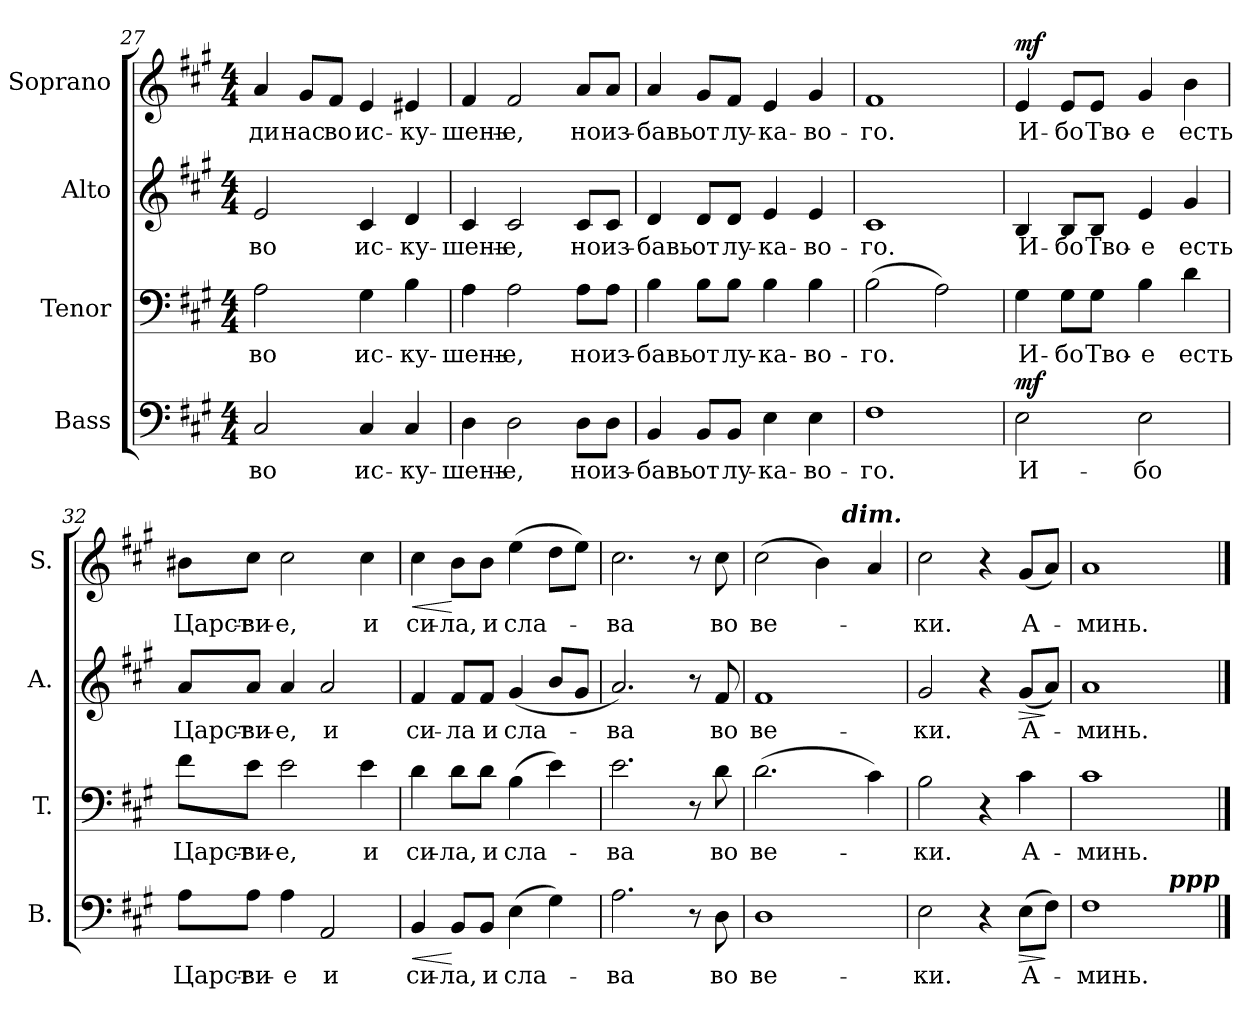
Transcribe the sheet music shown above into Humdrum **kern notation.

**kern	**text	**dynam	**kern	**text	**kern	**text	**dynam	**kern	**text	**dynam
*part4	*part4	*part4	*part3	*part3	*part2	*part2	*part2	*part1	*part1	*part1
*staff4	*staff4	*staff4	*staff3	*staff3	*staff2	*staff2	*staff2	*staff1	*staff1	*staff1
*I"Bass	*	*	*I"Tenor	*	*I"Alto	*	*	*I"Soprano	*	*
*I'B.	*	*	*I'T.	*	*I'A.	*	*	*I'S.	*	*
*clefF4	*	*	*clefF4	*	*clefG2	*	*	*clefG2	*	*
*k[f#c#g#]	*	*	*k[f#c#g#]	*	*k[f#c#g#]	*	*	*k[f#c#g#]	*	*
*M4/4	*	*	*M4/4	*	*M4/4	*	*	*M4/4	*	*
=27	=27	=27	=27	=27	=27	=27	=27	=27	=27	=27
!	!LO:LY:b	!	!	!LO:LY:b	!	!LO:LY:b	!	!	!LO:LY:b	!
2C#/	во	.	2A\	во	2e/	во	.	4a/	-ди	.
!	!	!	!	!	!	!	!	!	!LO:LY:b	!
.	.	.	.	.	.	.	.	8g#/L	нас	.
!	!	!	!	!	!	!	!	!	!LO:LY:b	!
.	.	.	.	.	.	.	.	8f#/J	во	.
!	!LO:LY:b	!	!	!LO:LY:b	!	!LO:LY:b	!	!	!LO:LY:b	!
4C#/	ис-	.	4G#\	ис-	4c#/	ис-	.	4e/	ис-	.
!	!LO:LY:b	!	!	!LO:LY:b	!	!LO:LY:b	!	!	!LO:LY:b	!
4C#/	-ку-	.	4B\	-ку-	4d/	-ку-	.	4e#X/	-ку-	.
=28	=28	=28	=28	=28	=28	=28	=28	=28	=28	=28
!	!LO:LY:b	!	!	!LO:LY:b	!	!LO:LY:b	!	!	!LO:LY:b	!
4D\	-шень-	.	4A\	-шень-	4c#/	-шень-	.	4f#/	-шень-	.
!	!LO:LY:b	!	!	!LO:LY:b	!	!LO:LY:b	!	!	!LO:LY:b	!
2D\	-е,	.	2A\	-е,	2c#/	-е,	.	2f#/	-е,	.
!	!LO:LY:b	!	!	!LO:LY:b	!	!LO:LY:b	!	!	!LO:LY:b	!
8D\L	но	.	8A\L	но	8c#/L	но	.	8a/L	но	.
!	!LO:LY:b	!	!	!LO:LY:b	!	!LO:LY:b	!	!	!LO:LY:b	!
8D\J	из-	.	8A\J	из-	8c#/J	из-	.	8a/J	из-	.
!!LO:PB:g=z
=29	=29	=29	=29	=29	=29	=29	=29	=29	=29	=29
!	!LO:LY:b	!	!	!LO:LY:b	!	!LO:LY:b	!	!	!LO:LY:b	!
4BB/	-бавь	.	4B\	-бавь	4d/	-бавь	.	4a/	-бавь	.
!	!LO:LY:b	!	!	!LO:LY:b	!	!LO:LY:b	!	!	!LO:LY:b	!
8BB/L	от	.	8B\L	от	8d/L	от	.	8g#/L	от	.
!	!LO:LY:b	!	!	!LO:LY:b	!	!LO:LY:b	!	!	!LO:LY:b	!
8BB/J	лу-	.	8B\J	лу-	8d/J	лу-	.	8f#/J	лу-	.
!	!LO:LY:b	!	!	!LO:LY:b	!	!LO:LY:b	!	!	!LO:LY:b	!
4E\	-ка-	.	4B\	-ка-	4e/	-ка-	.	4e/	-ка-	.
!	!LO:LY:b	!	!	!LO:LY:b	!	!LO:LY:b	!	!	!LO:LY:b	!
4E\	-во-	.	4B\	-во-	4e/	-во-	.	4g#/	-во-	.
=30	=30	=30	=30	=30	=30	=30	=30	=30	=30	=30
!	!LO:LY:b	!	!	!LO:LY:b	!	!LO:LY:b	!	!	!LO:LY:b	!
1F#	-го.	.	(2B\	-го.	1c#	-го.	.	1f#	-го.	.
.	.	.	2A\)	.	.	.	.	.	.	.
=31	=31	=31	=31	=31	=31	=31	=31	=31	=31	=31
!	!LO:LY:b	!LO:DY:a	!	!LO:LY:b	!	!LO:LY:b	!	!	!LO:LY:b	!LO:DY:a
2E\	И-	mf	4G#\	И-	4B/	И-	.	4e/	И-	mf
!	!	!	!	!LO:LY:b	!	!LO:LY:b	!	!	!LO:LY:b	!
.	.	.	8G#\L	-бо	8B/L	-бо	.	8e/L	-бо	.
!	!	!	!	!LO:LY:b	!	!LO:LY:b	!	!	!LO:LY:b	!
.	.	.	8G#\J	Тво-	8B/J	Тво-	.	8e/J	Тво-	.
!	!LO:LY:b	!	!	!LO:LY:b	!	!LO:LY:b	!	!	!LO:LY:b	!
2E\	-бо	.	4B\	-е	4e/	-е	.	4g#/	-е	.
!	!	!	!	!LO:LY:b	!	!LO:LY:b	!	!	!LO:LY:b	!
.	.	.	4d\	есть	4g#/	есть	.	4b\	есть	.
=32	=32	=32	=32	=32	=32	=32	=32	=32	=32	=32
!	!LO:LY:b	!	!	!LO:LY:b	!	!LO:LY:b	!	!	!LO:LY:b	!
8A\L	Царст-	.	8f#\L	Царст-	8a/L	Царст-	.	8b#X\L	Царст-	.
!	!LO:LY:b	!	!	!LO:LY:b	!	!LO:LY:b	!	!	!LO:LY:b	!
8A\J	-ви-	.	8e\J	-ви-	8a/J	-ви-	.	8cc#\J	-ви-	.
!	!LO:LY:b	!	!	!LO:LY:b	!	!LO:LY:b	!	!	!LO:LY:b	!
4A\	-е	.	2e\	-е,	4a/	-е,	.	2cc#\	-е,	.
!	!LO:LY:b	!	!	!	!	!LO:LY:b	!	!	!	!
2AA/	и	.	.	.	2a/	и	.	.	.	.
!	!	!	!	!LO:LY:b	!	!	!	!	!LO:LY:b	!
.	.	.	4e\	и	.	.	.	4cc#\	и	.
!!LO:LB:g=z
=33	=33	=33	=33	=33	=33	=33	=33	=33	=33	=33
!	!LO:LY:b	!LO:HP:b	!	!LO:LY:b	!	!LO:LY:b	!	!	!LO:LY:b	!LO:HP:b
4BB/	си-	<	4d\	си-	4f#/	си-	.	4cc#\	си-	<
!	!LO:LY:b	!	!	!LO:LY:b	!	!LO:LY:b	!	!	!LO:LY:b	!
8BB/L	-ла,	[	8d\L	-ла,	8f#/L	-ла	.	8b\L	-ла,	[
!	!LO:LY:b	!	!	!LO:LY:b	!	!LO:LY:b	!	!	!LO:LY:b	!
8BB/J	и	.	8d\J	и	8f#/J	и	.	8b\J	и	.
!	!LO:LY:b	!	!	!LO:LY:b	!	!LO:LY:b	!	!	!LO:LY:b	!
(4E\	сла-	.	(4B\	сла-	(4g#/	сла-	.	(4ee\	сла-	.
4G#\)	.	.	4e\)	.	8b/L	.	.	8dd\L	.	.
.	.	.	.	.	8g#/J	.	.	8ee\J)	.	.
=34	=34	=34	=34	=34	=34	=34	=34	=34	=34	=34
!	!LO:LY:b	!	!	!LO:LY:b	!	!LO:LY:b	!	!	!LO:LY:b	!
2.A\	-ва	.	2.e\	-ва	2.a/)	-ва	.	2.cc#\	-ва	.
8r	.	.	8r	.	8r	.	.	8r	.	.
!	!LO:LY:b	!	!	!LO:LY:b	!	!LO:LY:b	!	!	!LO:LY:b	!
8D\	во	.	8d\	во	8f#/	во	.	8cc#\	во	.
=35	=35	=35	=35	=35	=35	=35	=35	=35	=35	=35
!	!LO:LY:b	!	!	!LO:LY:b	!	!LO:LY:b	!	!	!LO:LY:b	!
*	*	*	*	*	*	*	*	*^	*	*
1D	ве-	.	(2.d\	ве-	1f#	ве-	.	(2cc#\	2ryy	ве-	.
.	.	.	.	.	.	.	.	4b\)	8ryy	.	.
!	!	!	!	!	!	!	!	!	!LO:TX:a:Bi:t=dim.	!	!
.	.	.	.	.	.	.	.	.	4.ryy	.	.
.	.	.	4c#\)	.	.	.	.	4a/	.	.	.
=36	=36	=36	=36	=36	=36	=36	=36	=36	=36	=36	=36
!	!LO:LY:b	!	!	!LO:LY:b	!	!LO:LY:b	!	!	!	!LO:LY:b	!
*	*	*	*	*	*	*	*	*v	*v	*	*
2E\	-ки.	.	2B\	ки.	2g#/	-ки.	.	2cc#\	-ки.	.
4r	.	.	4r	.	4r	.	.	4r	.	.
!	!LO:LY:b	!LO:HP:b	!	!LO:LY:b	!	!LO:LY:b	!LO:HP:b	!	!LO:LY:b	!
(8E\L	А-	>	4c#\	А-	(8g#/L	А-	>	(8g#/L	А-	.
8F#\J)	.	]	.	.	8a/J)	.	]	8a/J)	.	.
=37	=37	=37	=37	=37	=37	=37	=37	=37	=37	=37
!	!LO:LY:b	!	!	!LO:LY:b	!	!LO:LY:b	!	!	!LO:LY:b	!
*^	*	*	*	*	*	*	*	*	*	*
1F#	2ryy	-минь.	.	1c#	-минь.	1a	-минь.	.	1a	-минь.	.
.	8ryy	.	.	.	.	.	.	.	.	.	.
!	!LO:TX:a:Bi:t=ppp	!	!	!	!	!	!	!	!	!	!
.	4.ryy	.	.	.	.	.	.	.	.	.	.
*v	*v	*	*	*	*	*	*	*	*	*	*
==	==	==	==	==	==	==	==	==	==	==
*-	*-	*-	*-	*-	*-	*-	*-	*-	*-	*-
